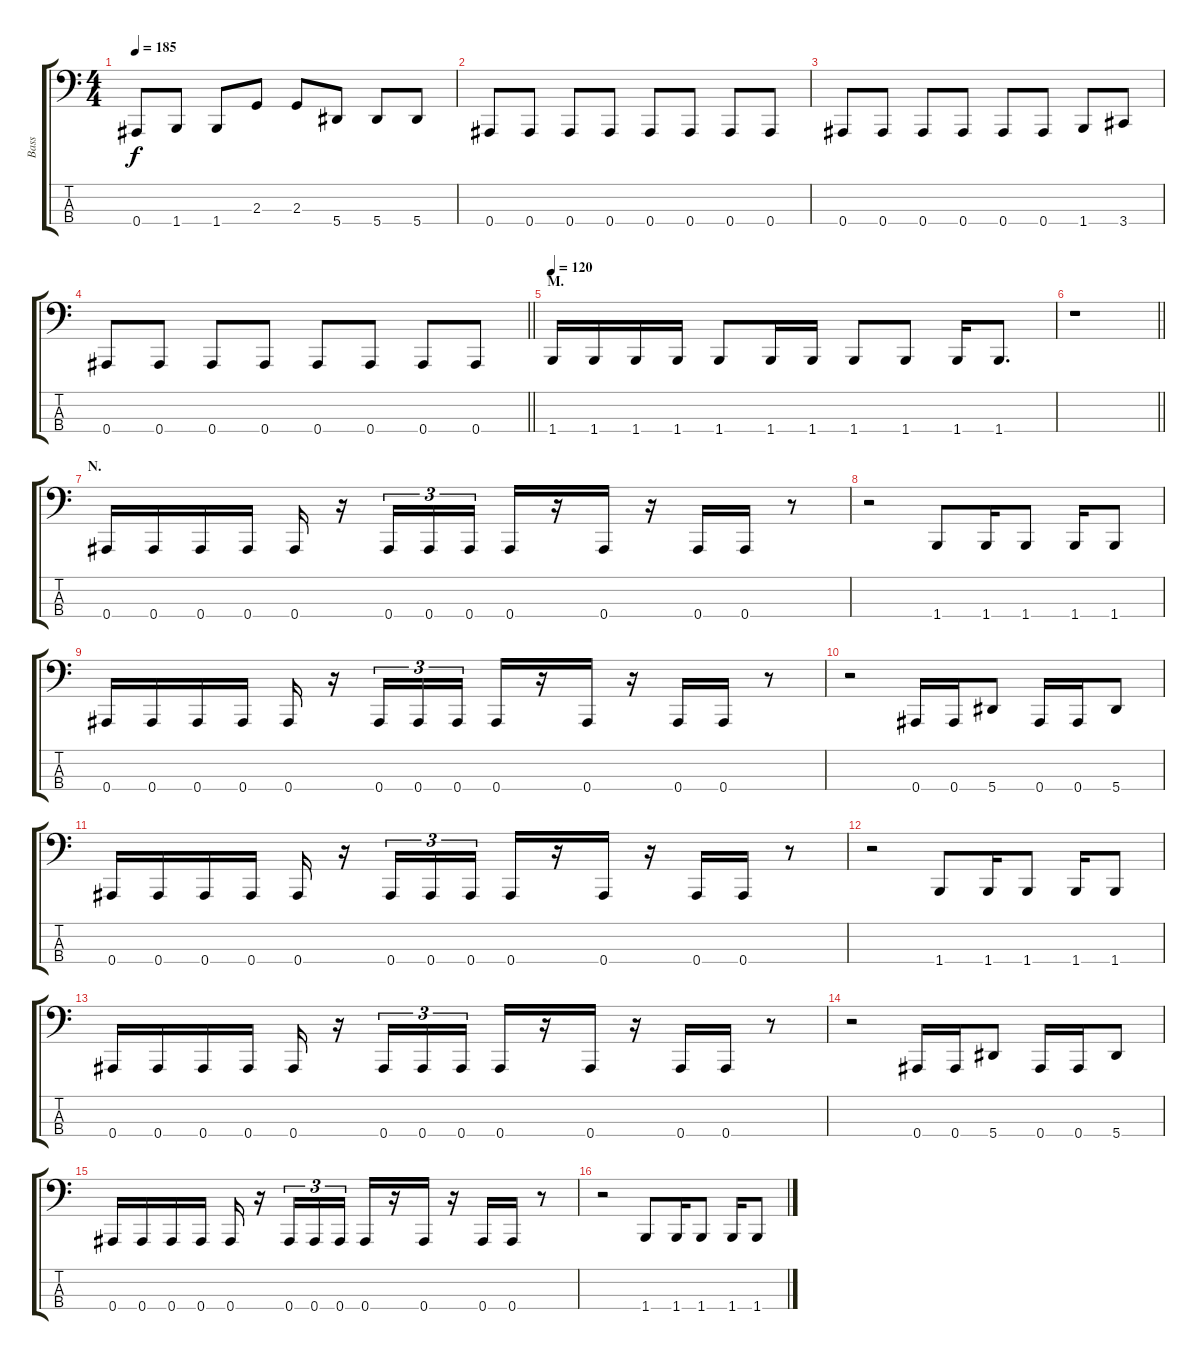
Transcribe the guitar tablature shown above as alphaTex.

\track ("Bass" "Bass") {instrument electricbasspick}
\staff {score tabs}
\tuning (Eb2 Bb1 F1 Bb0) {hide}
\ts (4 4)
\tempo 185
\clef f4
\ks c
0.4.8{dy f} 1.4.8 1.4.8 2.3.8 2.3.8 5.4.8 5.4.8 5.4.8 |
0.4.8 0.4.8 0.4.8 0.4.8 0.4.8 0.4.8 0.4.8 0.4.8 |
0.4.8 0.4.8 0.4.8 0.4.8 0.4.8 0.4.8 1.4.8 3.4.8 |
\barLineRight lightlight
0.4.8 0.4.8 0.4.8 0.4.8 0.4.8 0.4.8 0.4.8 0.4.8 |
\section ("" "M.")
\tempo 120
1.4.16 1.4.16 1.4.16 1.4.16 1.4.8 1.4.16 1.4.16 1.4.8 1.4.8 1.4.16 1.4.8{d} |
\barLineRight lightlight
r.1 |
\section ("" "N.")
0.4.16 0.4.16 0.4.16 0.4.16 0.4.16 r.16 0.4.16{tu (3 2)} 0.4.16{tu (3 2)} 0.4.16{tu (3 2)} 0.4.16 r.16 0.4.16 r.16 0.4.16 0.4.16 r.8 |
r.2 1.4.8 1.4.16 1.4.8 1.4.16 1.4.8 |
0.4.16 0.4.16 0.4.16 0.4.16 0.4.16 r.16 0.4.16{tu (3 2)} 0.4.16{tu (3 2)} 0.4.16{tu (3 2)} 0.4.16 r.16 0.4.16 r.16 0.4.16 0.4.16 r.8 |
r.2 0.4.16 0.4.16 5.4.8 0.4.16 0.4.16 5.4.8 |
0.4.16 0.4.16 0.4.16 0.4.16 0.4.16 r.16 0.4.16{tu (3 2)} 0.4.16{tu (3 2)} 0.4.16{tu (3 2)} 0.4.16 r.16 0.4.16 r.16 0.4.16 0.4.16 r.8 |
r.2 1.4.8 1.4.16 1.4.8 1.4.16 1.4.8 |
0.4.16 0.4.16 0.4.16 0.4.16 0.4.16 r.16 0.4.16{tu (3 2)} 0.4.16{tu (3 2)} 0.4.16{tu (3 2)} 0.4.16 r.16 0.4.16 r.16 0.4.16 0.4.16 r.8 |
r.2 0.4.16 0.4.16 5.4.8 0.4.16 0.4.16 5.4.8 |
0.4.16 0.4.16 0.4.16 0.4.16 0.4.16 r.16 0.4.16{tu (3 2)} 0.4.16{tu (3 2)} 0.4.16{tu (3 2)} 0.4.16 r.16 0.4.16 r.16 0.4.16 0.4.16 r.8 |
r.2 1.4.8 1.4.16 1.4.8 1.4.16 1.4.8
